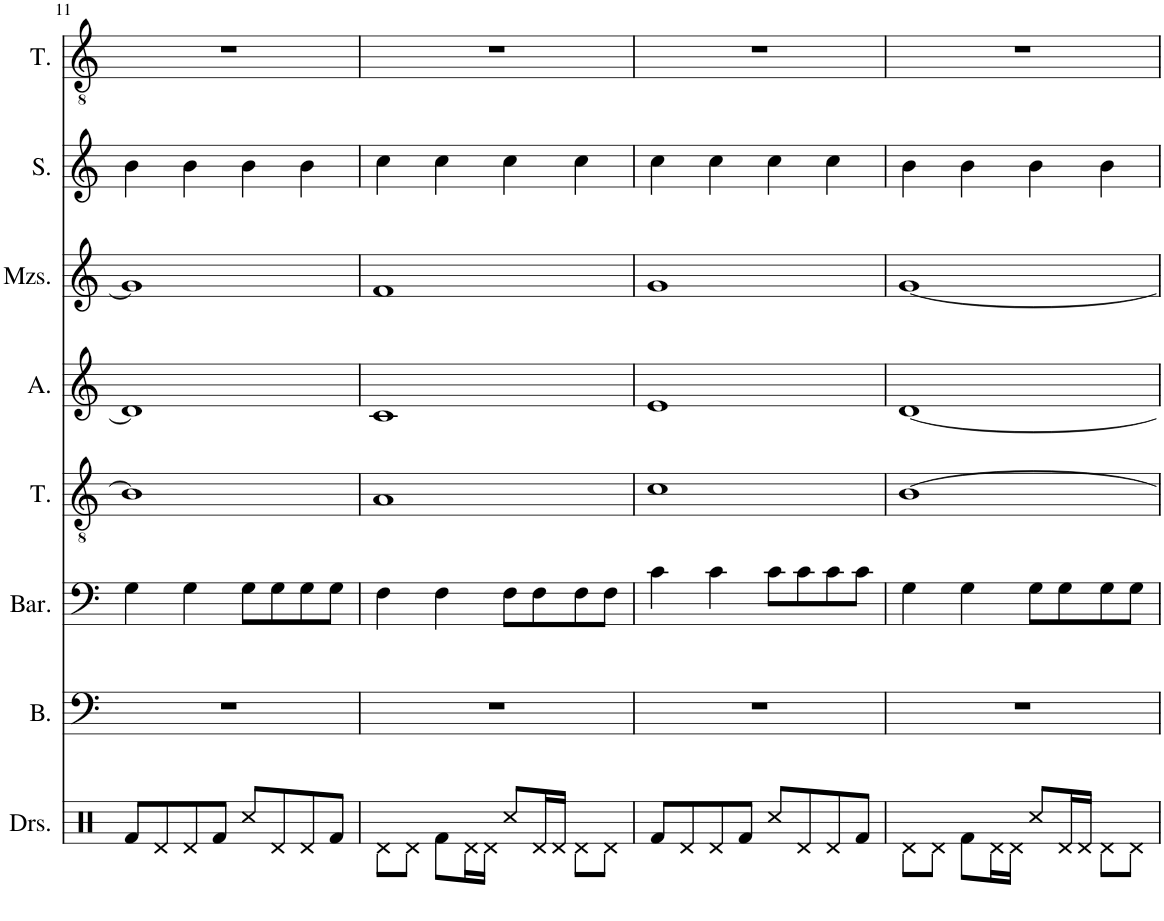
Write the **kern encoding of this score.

**kern	**kern	**kern	**kern	**kern	**kern	**kern	**kern
*part8	*part7	*part6	*part5	*part4	*part3	*part2	*part1
*staff8	*staff7	*staff6	*staff5	*staff4	*staff3	*staff2	*staff1
*I"Drumset	*I"Bass	*I"Baritone	*I"Tenor	*I"Alto	*I"Mezzo-soprano	*I"Soprano	*I"Tenor
*I'Drs.	*I'B.	*I'Bar.	*I'T.	*I'A.	*I'Mzs.	*I'S.	*I'T.
!!LO:PB:g=z
*clefX	*clefF4	*clefF4	*clefGv2	*clefG2	*clefG2	*clefG2	*clefGv2
*k[]	*k[]	*k[]	*k[]	*k[]	*k[]	*k[]	*k[]
*M4/4	*M4/4	*M4/4	*M4/4	*M4/4	*M4/4	*M4/4	*M4/4
=11	=11	=11	=11	=11	=11	=11	=11
8Rf/L	1r	4G\	1B]	1d]	1g]	4b\	1r
8Rd/	.	.	.	.	.	.	.
8Rd/	.	4G\	.	.	.	4b\	.
8Rf/J	.	.	.	.	.	.	.
8Rcc/L	.	8G\L	.	.	.	4b\	.
8Rd/	.	8G\	.	.	.	.	.
8Rd/	.	8G\	.	.	.	4b\	.
8Rf/J	.	8G\J	.	.	.	.	.
=12	=12	=12	=12	=12	=12	=12	=12
8Rd\L	1r	4F\	1A	1c	1f	4cc\	1r
8Rd\J	.	.	.	.	.	.	.
8Rf\L	.	4F\	.	.	.	4cc\	.
16Rd\L	.	.	.	.	.	.	.
16Rd\JJ	.	.	.	.	.	.	.
8Rcc/L	.	8F\L	.	.	.	4cc\	.
16Rd/L	.	8F\	.	.	.	.	.
16Rd/JJ	.	.	.	.	.	.	.
8Rd\L	.	8F\	.	.	.	4cc\	.
8Rd\J	.	8F\J	.	.	.	.	.
=13	=13	=13	=13	=13	=13	=13	=13
8Rf/L	1r	4c\	1c	1e	1g	4cc\	1r
8Rd/	.	.	.	.	.	.	.
8Rd/	.	4c\	.	.	.	4cc\	.
8Rf/J	.	.	.	.	.	.	.
8Rcc/L	.	8c\L	.	.	.	4cc\	.
8Rd/	.	8c\	.	.	.	.	.
8Rd/	.	8c\	.	.	.	4cc\	.
8Rf/J	.	8c\J	.	.	.	.	.
=14	=14	=14	=14	=14	=14	=14	=14
8Rd\L	1r	4G\	[1B	[1d	[1g	4b\	1r
8Rd\J	.	.	.	.	.	.	.
8Rf\L	.	4G\	.	.	.	4b\	.
16Rd\L	.	.	.	.	.	.	.
16Rd\JJ	.	.	.	.	.	.	.
8Rcc/L	.	8G\L	.	.	.	4b\	.
16Rd/L	.	8G\	.	.	.	.	.
16Rd/JJ	.	.	.	.	.	.	.
8Rd\L	.	8G\	.	.	.	4b\	.
8Rd\J	.	8G\J	.	.	.	.	.
=	=	=	=	=	=	=	=
*-	*-	*-	*-	*-	*-	*-	*-
